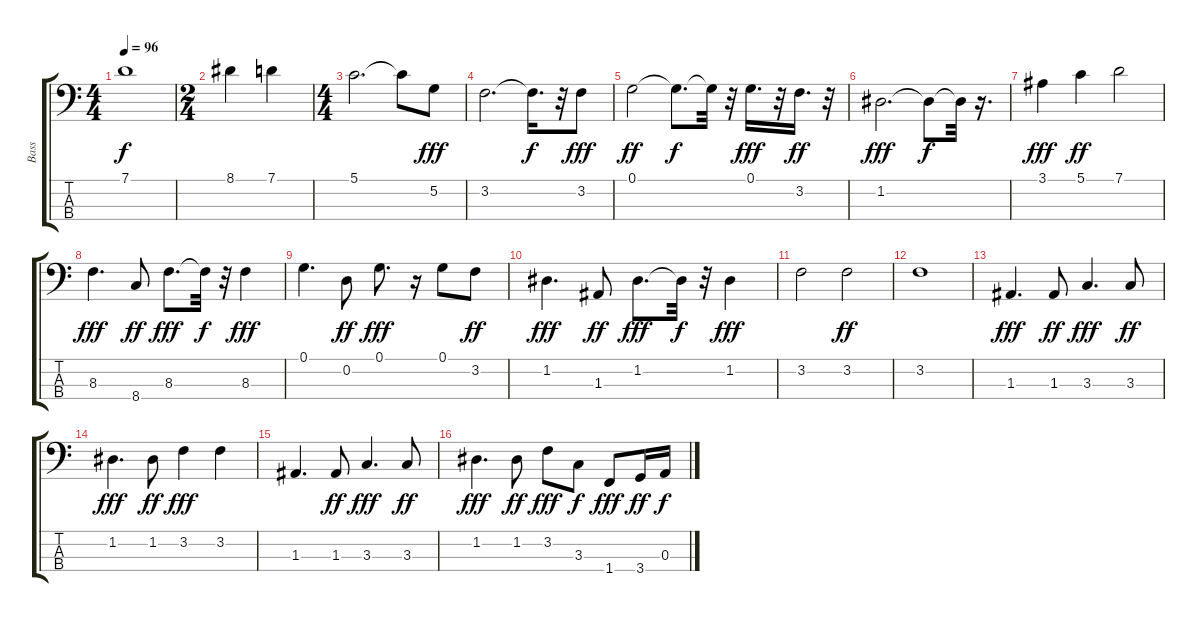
\track ("Bass" "Bass") {instrument electricbassfinger}
\staff {score tabs}
\tuning (G2 D2 A1 E1) {hide}
\ts (4 4)
\tempo 96
\clef f4
\ks c
7.1.1{dy f} |
\ts (2 4)
8.1.4 7.1.4 |
\ts (4 4)
5.1.2{d} 5.1{t}.8 5.2.8{dy fff} |
3.2.2{d} 3.2{t}.16{d dy f} r.32 3.2.8{dy fff} |
0.1.2{dy ff} 0.1{t}.8{d dy f} 0.1{t}.32 r.32 0.1.16{d dy fff} r.32 3.2.16{d dy ff} r.32 |
1.2.2{d dy fff} 1.2{t}.8{dy f} 1.2{t}.32 r.16{d} |
3.1.4{dy fff} 5.1.4{dy ff} 7.1.2 |
8.3.4{d dy fff} 8.4.8{dy ff} 8.3.8{d dy fff} 8.3{t}.32{dy f} r.32 8.3.4{dy fff} |
0.1.4{d} 0.2.8{dy ff} 0.1.8{d dy fff} r.16 0.1.8 3.2.8{dy ff} |
1.2.4{d dy fff} 1.3.8{dy ff} 1.2.8{d dy fff} 1.2{t}.32{dy f} r.32 1.2.4{dy fff} |
3.2.2 3.2.2{dy ff} |
3.2.1 |
1.3.4{d dy fff} 1.3.8{dy ff} 3.3.4{d dy fff} 3.3.8{dy ff} |
1.2.4{d dy fff} 1.2.8{dy ff} 3.2.4{dy fff} 3.2.4 |
1.3.4{d} 1.3.8{dy ff} 3.3.4{d dy fff} 3.3.8{dy ff} |
1.2.4{d dy fff} 1.2.8{dy ff} 3.2.8{dy fff} 3.3.8{dy f} 1.4.8{dy fff} 3.4.16{dy ff} 0.3.16{dy f}
